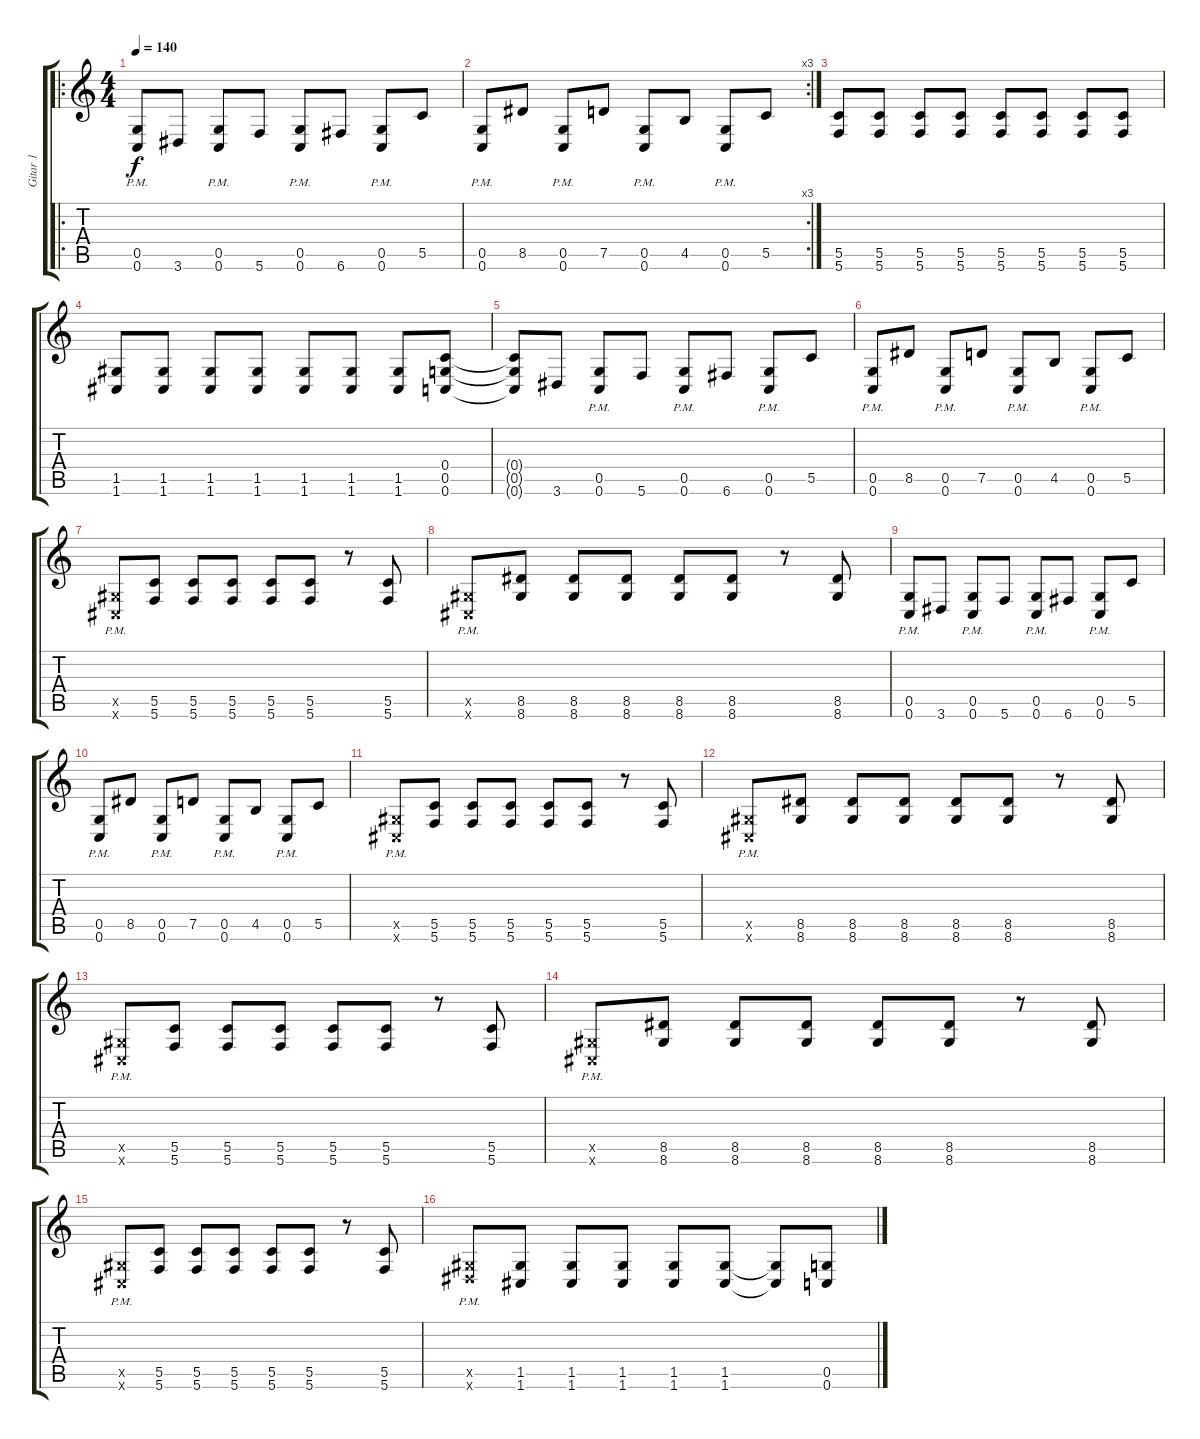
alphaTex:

\track ("Gitar 1" "Gitar 1") {instrument distortionguitar}
\staff {score tabs}
\tuning (D4 A3 F3 C3 G2 C2) {hide}
\ro
\ts (4 4)
\tempo 140
\clef g2
\ks c
(0.5{pm} 0.6{pm}).8{dy f} 3.6.8 (0.5{pm} 0.6{pm}).8 5.6.8 (0.5{pm} 0.6{pm}).8 6.6.8 (0.5{pm} 0.6{pm}).8 5.5.8 |
\rc 3
(0.5{pm} 0.6{pm}).8 8.5.8 (0.5{pm} 0.6{pm}).8 7.5.8 (0.5{pm} 0.6{pm}).8 4.5.8 (0.5{pm} 0.6{pm}).8 5.5.8 |
(5.5 5.6).8 (5.5 5.6).8 (5.5 5.6).8 (5.5 5.6).8 (5.5 5.6).8 (5.5 5.6).8 (5.5 5.6).8 (5.5 5.6).8 |
(1.5 1.6).8 (1.5 1.6).8 (1.5 1.6).8 (1.5 1.6).8 (1.5 1.6).8 (1.5 1.6).8 (1.5 1.6).8 (0.4 0.5 0.6).8 |
(0.4{t} 0.5{t} 0.6{t}).8 3.6.8 (0.5{pm} 0.6{pm}).8 5.6.8 (0.5{pm} 0.6{pm}).8 6.6.8 (0.5{pm} 0.6{pm}).8 5.5.8 |
(0.5{pm} 0.6{pm}).8 8.5.8 (0.5{pm} 0.6{pm}).8 7.5.8 (0.5{pm} 0.6{pm}).8 4.5.8 (0.5{pm} 0.6{pm}).8 5.5.8 |
(1.5{pm x} 1.6{pm x}).8 (5.5 5.6).8 (5.5 5.6).8 (5.5 5.6).8 (5.5 5.6).8 (5.5 5.6).8 r.8 (5.5 5.6).8 |
(1.5{pm x} 1.6{pm x}).8 (8.5 8.6).8 (8.5 8.6).8 (8.5 8.6).8 (8.5 8.6).8 (8.5 8.6).8 r.8 (8.5 8.6).8 |
(0.5{pm} 0.6{pm}).8 3.6.8 (0.5{pm} 0.6{pm}).8 5.6.8 (0.5{pm} 0.6{pm}).8 6.6.8 (0.5{pm} 0.6{pm}).8 5.5.8 |
(0.5{pm} 0.6{pm}).8 8.5.8 (0.5{pm} 0.6{pm}).8 7.5.8 (0.5{pm} 0.6{pm}).8 4.5.8 (0.5{pm} 0.6{pm}).8 5.5.8 |
(1.5{pm x} 1.6{pm x}).8 (5.5 5.6).8 (5.5 5.6).8 (5.5 5.6).8 (5.5 5.6).8 (5.5 5.6).8 r.8 (5.5 5.6).8 |
(1.5{pm x} 1.6{pm x}).8 (8.5 8.6).8 (8.5 8.6).8 (8.5 8.6).8 (8.5 8.6).8 (8.5 8.6).8 r.8 (8.5 8.6).8 |
(1.5{pm x} 1.6{pm x}).8 (5.5 5.6).8 (5.5 5.6).8 (5.5 5.6).8 (5.5 5.6).8 (5.5 5.6).8 r.8 (5.5 5.6).8 |
(1.5{pm x} 1.6{pm x}).8 (8.5 8.6).8 (8.5 8.6).8 (8.5 8.6).8 (8.5 8.6).8 (8.5 8.6).8 r.8 (8.5 8.6).8 |
(1.5{pm x} 1.6{pm x}).8 (5.5 5.6).8 (5.5 5.6).8 (5.5 5.6).8 (5.5 5.6).8 (5.5 5.6).8 r.8 (5.5 5.6).8 |
(1.5{pm x} 3.6{pm x}).8 (1.5 1.6).8 (1.5 1.6).8 (1.5 1.6).8 (1.5 1.6).8 (1.5 1.6).8 (1.5{t} 1.6{t}).8 (0.5 0.6).8
